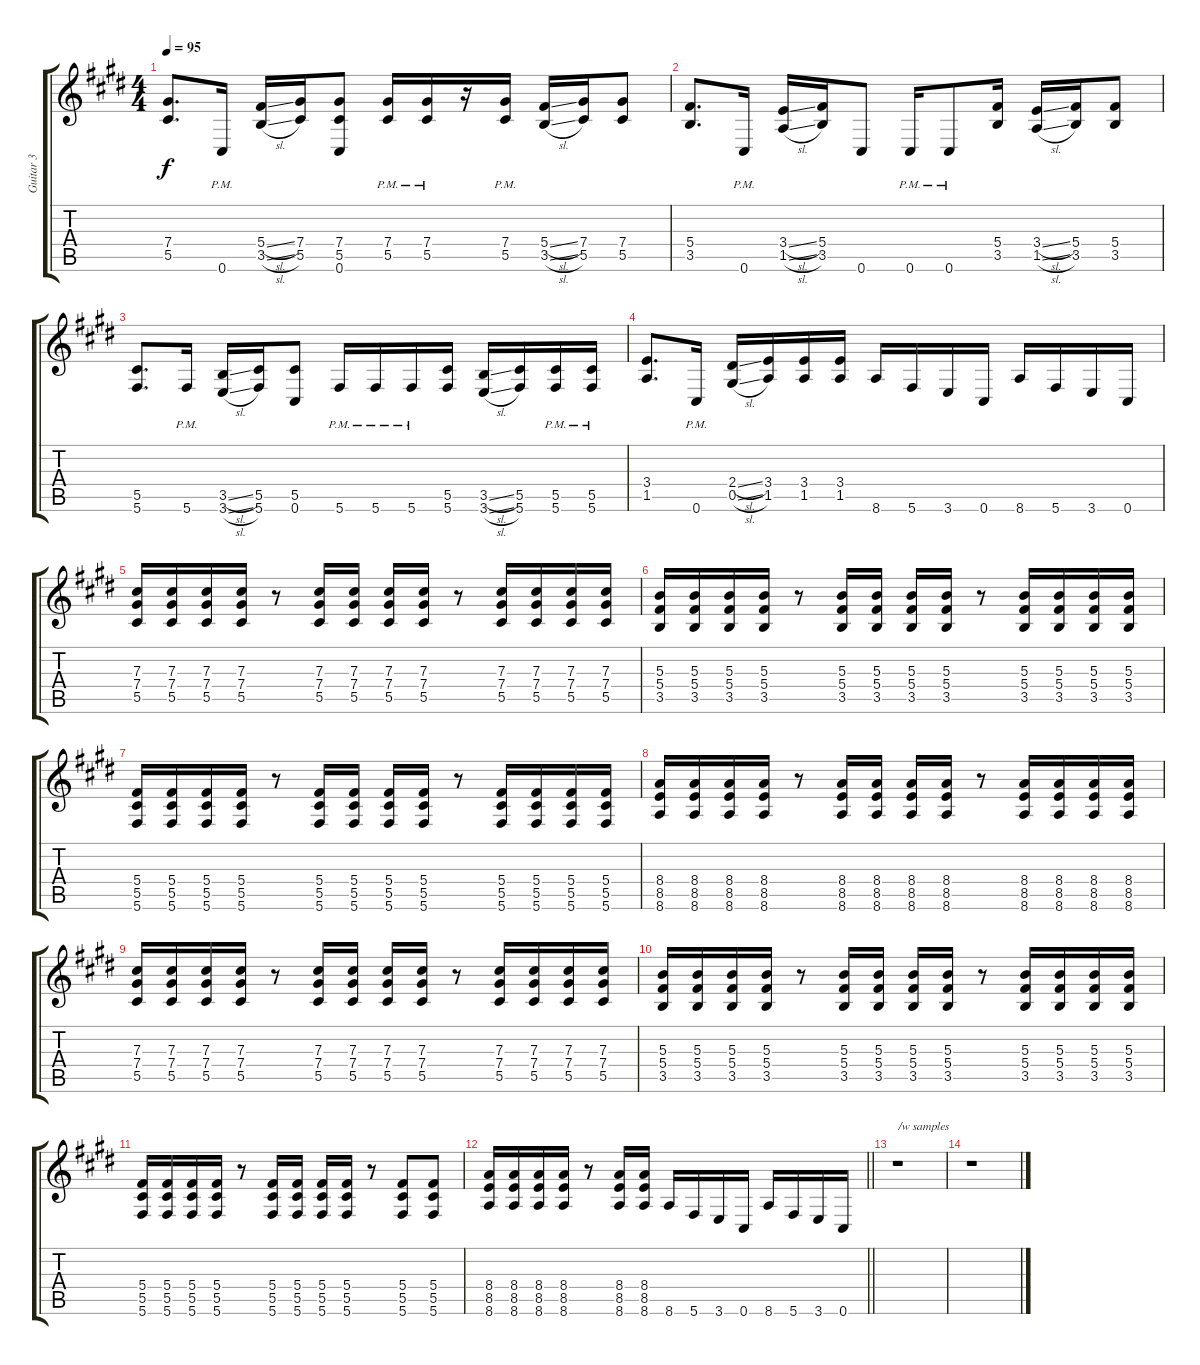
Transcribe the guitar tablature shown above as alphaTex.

\track ("Guitar 3" "Guitar 3") {instrument distortionguitar}
\staff {score tabs}
\tuning (Eb4 Bb3 Gb3 Db3 Ab2 Db2) {hide}
\ts (4 4)
\tempo 95
\clef g2
\ks e
(7.4 5.5).8{d dy f} 0.6{pm}.16 (5.4{sl} 3.5{sl}).16 (7.4 5.5).16 (7.4 5.5 0.6).8 (7.4{pm} 5.5{pm}).16 (7.4{pm} 5.5{pm}).16 r.16 (7.4{pm} 5.5{pm}).16 (5.4{sl} 3.5{sl}).16 (7.4 5.5).16 (7.4 5.5).8 |
(5.4 3.5).8{d} 0.6{pm}.16 (3.4{sl} 1.5{sl}).16 (5.4 3.5).16 0.6.8 0.6{pm}.16 0.6{pm}.8 (5.4 3.5).16 (3.4{sl} 1.5{sl}).16 (5.4 3.5).16 (5.4 3.5).8 |
(5.5 5.6).8{d} 5.6{pm}.16 (3.5{sl} 3.6{sl}).16 (5.5 5.6).16 (5.5 0.6).8 5.6{pm}.16 5.6{pm}.16 5.6{pm}.16 (5.5 5.6).16 (3.5{sl} 3.6{sl}).16 (5.5 5.6).16 (5.5{pm} 5.6{pm}).16 (5.5{pm} 5.6{pm}).16 |
(3.4 1.5).8{d} 0.6{pm}.16 (2.4{sl} 0.5{sl}).16 (3.4 1.5).16 (3.4 1.5).16 (3.4 1.5).16 8.6.16 5.6.16 3.6.16 0.6.16 8.6.16 5.6.16 3.6.16 0.6.16 |
(7.3 7.4 5.5).16 (7.3 7.4 5.5).16 (7.3 7.4 5.5).16 (7.3 7.4 5.5).16 r.8 (7.3 7.4 5.5).16 (7.3 7.4 5.5).16 (7.3 7.4 5.5).16 (7.3 7.4 5.5).16 r.8 (7.3 7.4 5.5).16 (7.3 7.4 5.5).16 (7.3 7.4 5.5).16 (7.3 7.4 5.5).16 |
(5.3 5.4 3.5).16 (5.3 5.4 3.5).16 (5.3 5.4 3.5).16 (5.3 5.4 3.5).16 r.8 (5.3 5.4 3.5).16 (5.3 5.4 3.5).16 (5.3 5.4 3.5).16 (5.3 5.4 3.5).16 r.8 (5.3 5.4 3.5).16 (5.3 5.4 3.5).16 (5.3 5.4 3.5).16 (5.3 5.4 3.5).16 |
(5.4 5.5 5.6).16 (5.4 5.5 5.6).16 (5.4 5.5 5.6).16 (5.4 5.5 5.6).16 r.8 (5.4 5.5 5.6).16 (5.4 5.5 5.6).16 (5.4 5.5 5.6).16 (5.4 5.5 5.6).16 r.8 (5.4 5.5 5.6).16 (5.4 5.5 5.6).16 (5.4 5.5 5.6).16 (5.4 5.5 5.6).16 |
(8.4 8.5 8.6).16 (8.4 8.5 8.6).16 (8.4 8.5 8.6).16 (8.4 8.5 8.6).16 r.8 (8.4 8.5 8.6).16 (8.4 8.5 8.6).16 (8.4 8.5 8.6).16 (8.4 8.5 8.6).16 r.8 (8.4 8.5 8.6).16 (8.4 8.5 8.6).16 (8.4 8.5 8.6).16 (8.4 8.5 8.6).16 |
(7.3 7.4 5.5).16 (7.3 7.4 5.5).16 (7.3 7.4 5.5).16 (7.3 7.4 5.5).16 r.8 (7.3 7.4 5.5).16 (7.3 7.4 5.5).16 (7.3 7.4 5.5).16 (7.3 7.4 5.5).16 r.8 (7.3 7.4 5.5).16 (7.3 7.4 5.5).16 (7.3 7.4 5.5).16 (7.3 7.4 5.5).16 |
(5.3 5.4 3.5).16 (5.3 5.4 3.5).16 (5.3 5.4 3.5).16 (5.3 5.4 3.5).16 r.8 (5.3 5.4 3.5).16 (5.3 5.4 3.5).16 (5.3 5.4 3.5).16 (5.3 5.4 3.5).16 r.8 (5.3 5.4 3.5).16 (5.3 5.4 3.5).16 (5.3 5.4 3.5).16 (5.3 5.4 3.5).16 |
(5.4 5.5 5.6).16 (5.4 5.5 5.6).16 (5.4 5.5 5.6).16 (5.4 5.5 5.6).16 r.8 (5.4 5.5 5.6).16 (5.4 5.5 5.6).16 (5.4 5.5 5.6).16 (5.4 5.5 5.6).16 r.8 (5.4 5.5 5.6).8 (5.4 5.5 5.6).8 |
\barLineRight lightlight
(8.4 8.5 8.6).16 (8.4 8.5 8.6).16 (8.4 8.5 8.6).16 (8.4 8.5 8.6).16 r.8 (8.4 8.5 8.6).16 (8.4 8.5 8.6).16 8.6.16 5.6.16 3.6.16 0.6.16 8.6.16 5.6.16 3.6.16 0.6.16 |
r.1{txt "/w samples"} |
r.1
